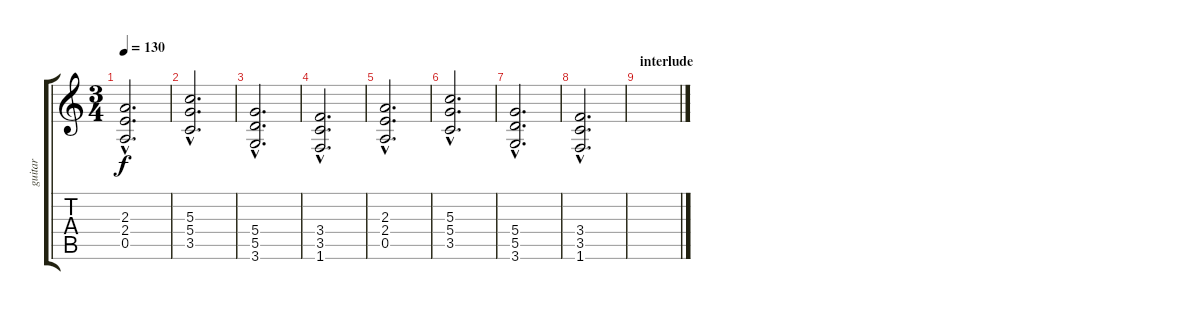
\track ("guitar" "guitar") {instrument acousticguitarsteel}
\staff {score tabs}
\tuning (E4 B3 G3 D3 A2 E2) {hide}
\ts (3 4)
\tempo 130
\clef g2
\ks c
(2.3{hac} 2.4{hac} 0.5{hac}).2{d dy f instrument distortionguitar} |
(5.3{hac} 5.4{hac} 3.5{hac}).2{d instrument distortionguitar} |
(5.4{hac} 5.5{hac} 3.6{hac}).2{d instrument distortionguitar} |
(3.4{hac} 3.5{hac} 1.6{hac}).2{d instrument distortionguitar} |
(2.3{hac} 2.4{hac} 0.5{hac}).2{d instrument distortionguitar} |
(5.3{hac} 5.4{hac} 3.5{hac}).2{d instrument distortionguitar} |
(5.4{hac} 5.5{hac} 3.6{hac}).2{d instrument distortionguitar} |
(3.4{hac} 3.5{hac} 1.6{hac}).2{d instrument distortionguitar} |
\section ("" "interlude")
